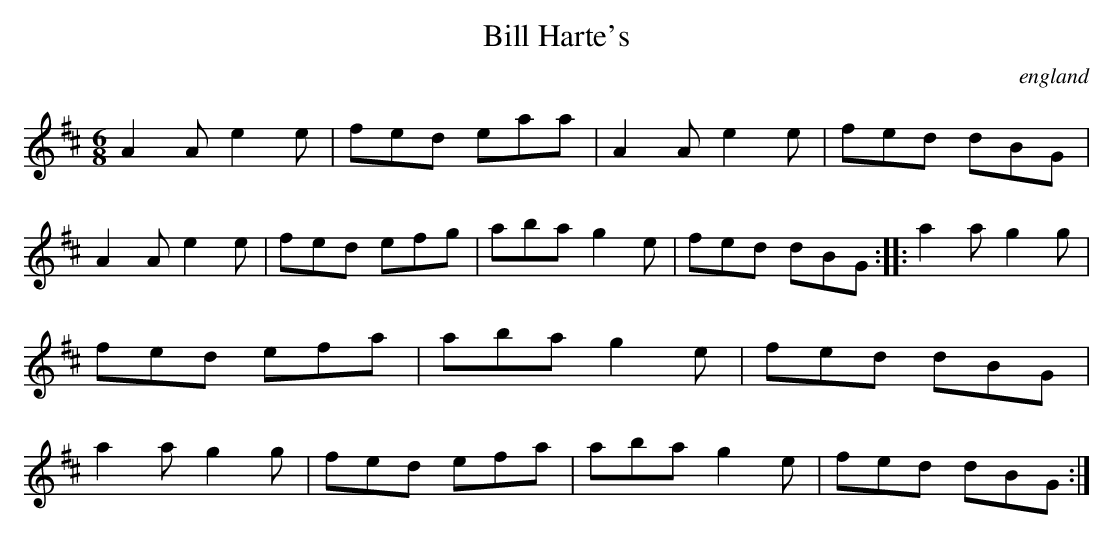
X:1
T:Bill Harte's
O:england
M:6/8
K:D
A2A e2e|fed eaa|A2A e2e|fed dBG|\
A2A e2e|fed efg|aba g2e|fed dBG::\
a2a g2g|fed efa|aba g2e|fed dBG|\
a2a g2g|fed efa|aba g2e|fed dBG:|
